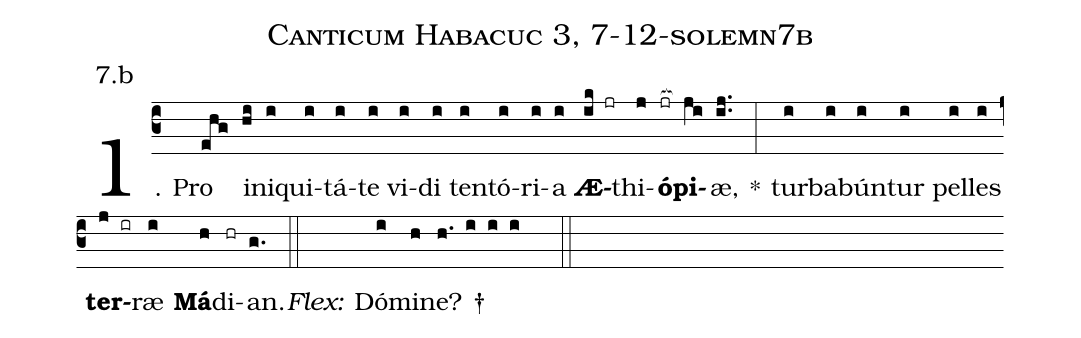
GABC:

name: Canticum Habacuc 3, 7-12-solemn7b;
annotation: 7.b;
%%
(c3)1. Pro(ehg) in(hi)i(i)qui(i)tá(i)te(i) vi(i)di(i) ten(i)tó(i)ri(i)a(i) <b>Æ</b>(ik jr)thi(j)<b>ó</b>(jr[ocb:1{])<b>pi</b>(ji[ocb:0}])æ,(ij..) *(:) tur(i)ba(i)bún(i)tur(i) pel(i)les(i) <b>ter</b>(j ir)ræ(i) <b>Má</b>(h)di(hr)an.(g.) (::)
<i>Flex:</i>()  Dó(i)mi(h)ne? †(h. i i i  ::)
